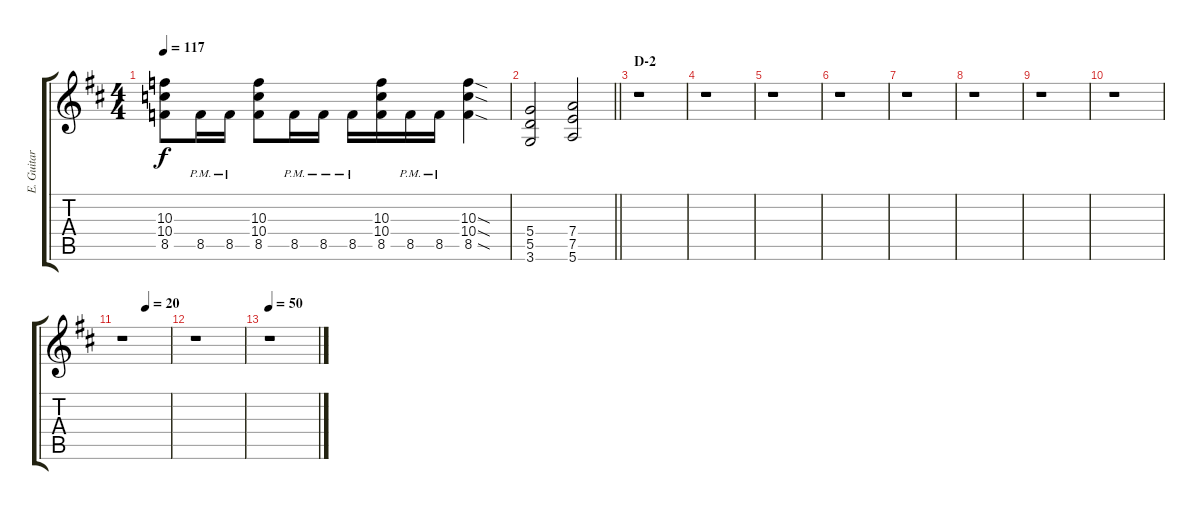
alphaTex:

\track ("E. Guitar I" "E. Guitar ") {instrument electricguitarclean}
\staff {score tabs}
\tuning (E4 B3 G3 D3 A2 E2) {hide}
\ts (4 4)
\tempo 117
\clef g2
\ks d
(10.3 10.4 8.5).8{dy f} 8.5{pm}.16 8.5{pm}.16 (10.3 10.4 8.5).8 8.5{pm}.16 8.5{pm}.16 8.5{pm}.16 (10.3 10.4 8.5).16 8.5{pm}.16 8.5{pm}.16 (10.3{sod} 10.4{sod} 8.5{sod}).4 |
\barLineRight lightlight
(5.4 5.5 3.6).2 (7.4 7.5 5.6).2 |
\section ("" "D-2")
r.1 |
r.1 |
r.1 |
r.1 |
r.1 |
r.1 |
r.1 |
r.1 |
\tempo (20 0.5)
r.1 |
r.1 |
\tempo 50
r.1
